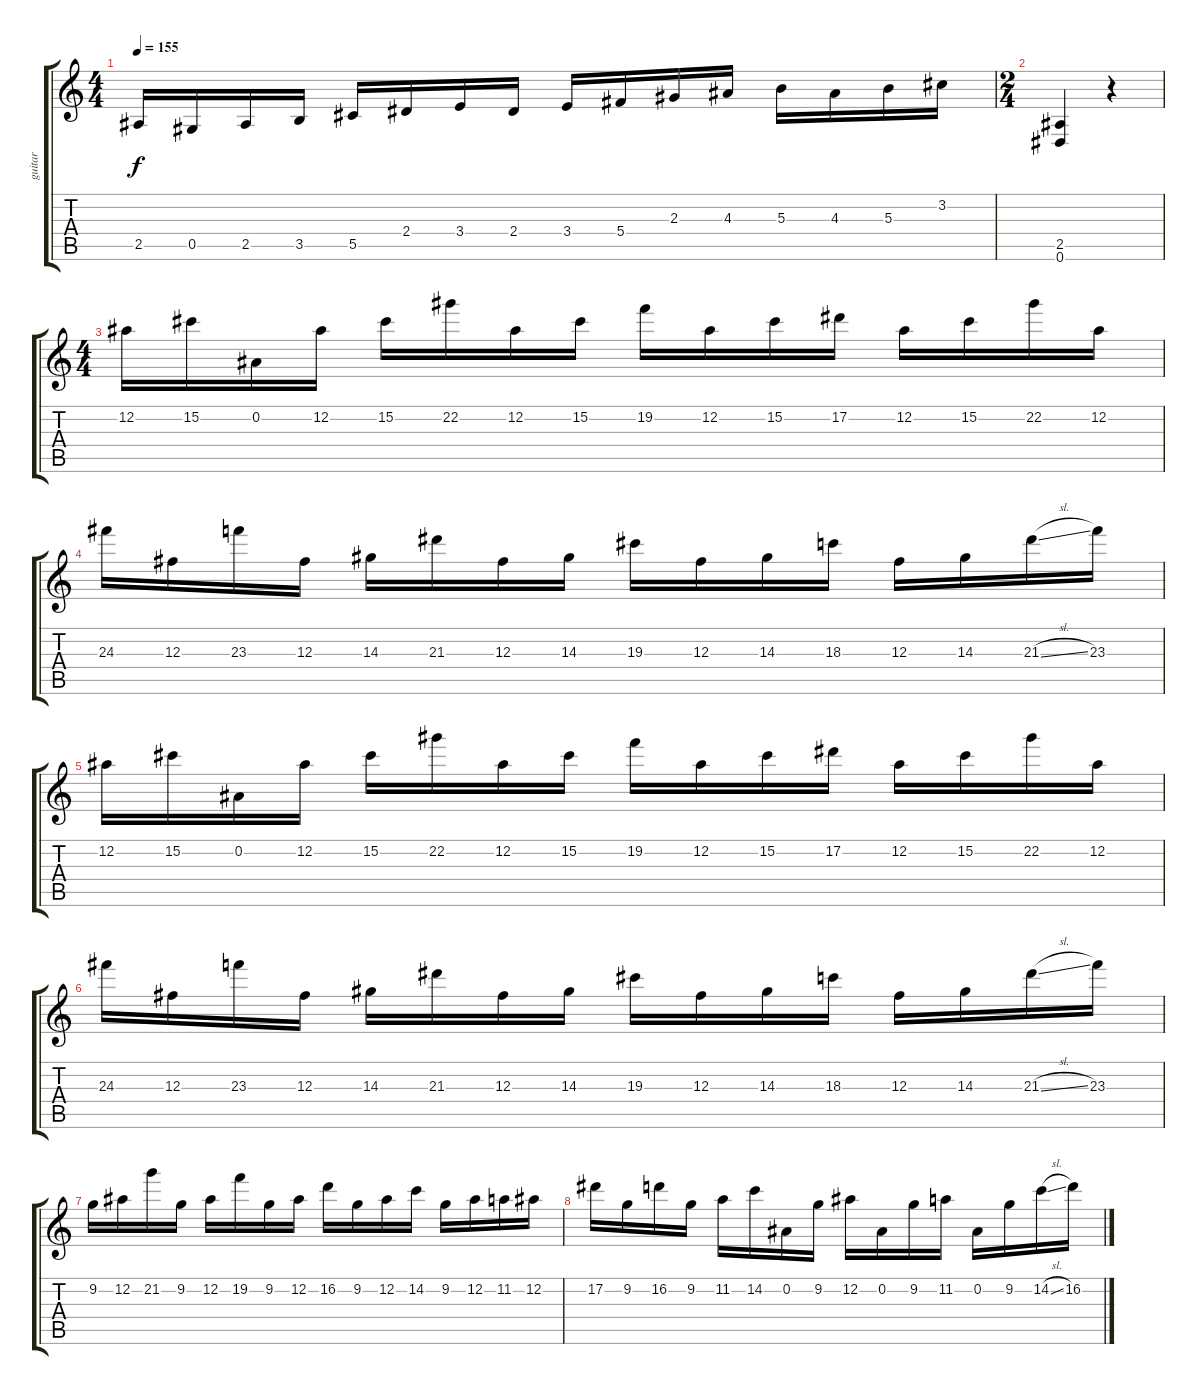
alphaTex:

\track ("guitar" "guitar") {instrument distortionguitar}
\staff {score tabs}
\tuning (Eb4 Bb3 Gb3 Db3 Ab2 Eb2) {hide}
\ts (4 4)
\tempo 155
\clef g2
\ks c
2.5.16{dy f} 0.5.16 2.5.16 3.5.16 5.5.16 2.4.16 3.4.16 2.4.16 3.4.16 5.4.16 2.3.16 4.3.16 5.3.16 4.3.16 5.3.16 3.2.16 |
\ts (2 4)
(2.5 0.6).4 r.4 |
\ts (4 4)
12.2.16 15.2.16 0.2.16 12.2.16 15.2.16 22.2.16 12.2.16 15.2.16 19.2.16 12.2.16 15.2.16 17.2.16 12.2.16 15.2.16 22.2.16 12.2.16 |
24.3.16 12.3.16 23.3.16 12.3.16 14.3.16 21.3.16 12.3.16 14.3.16 19.3.16 12.3.16 14.3.16 18.3.16 12.3.16 14.3.16 21.3{sl}.16 23.3.16 |
12.2.16 15.2.16 0.2.16 12.2.16 15.2.16 22.2.16 12.2.16 15.2.16 19.2.16 12.2.16 15.2.16 17.2.16 12.2.16 15.2.16 22.2.16 12.2.16 |
24.3.16 12.3.16 23.3.16 12.3.16 14.3.16 21.3.16 12.3.16 14.3.16 19.3.16 12.3.16 14.3.16 18.3.16 12.3.16 14.3.16 21.3{sl}.16 23.3.16 |
9.2.16 12.2.16 21.2.16 9.2.16 12.2.16 19.2.16 9.2.16 12.2.16 16.2.16 9.2.16 12.2.16 14.2.16 9.2.16 12.2.16 11.2.16 12.2.16 |
17.2.16 9.2.16 16.2.16 9.2.16 11.2.16 14.2.16 0.2.16 9.2.16 12.2.16 0.2.16 9.2.16 11.2.16 0.2.16 9.2.16 14.2{sl}.16 16.2.16
